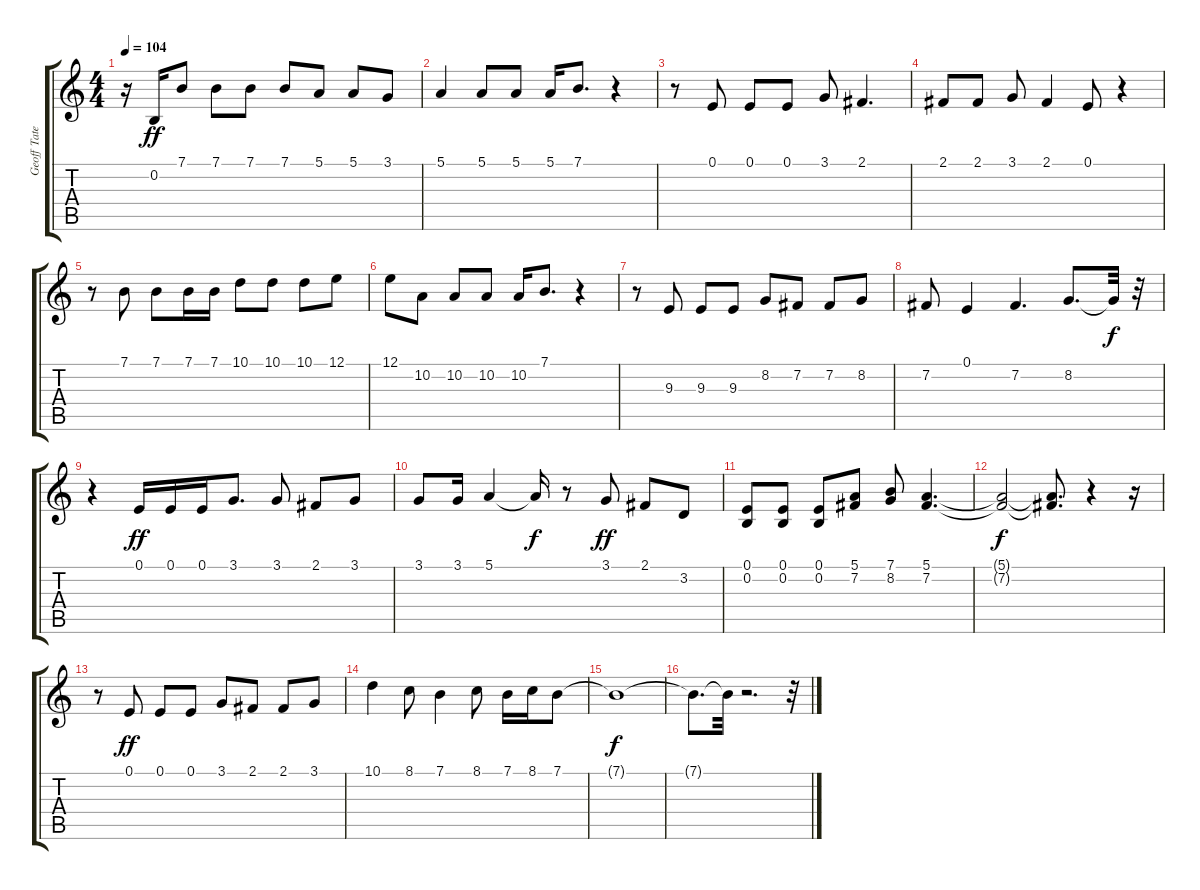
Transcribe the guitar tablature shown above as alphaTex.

\track ("Geoff Tate" "Geoff Tate") {instrument lead8bassandlead}
\staff {score tabs}
\tuning (E4 B3 G3 D3 A2 E2) {hide}
\ts (4 4)
\tempo 104
\clef g2
\ks c
r.16{dy f} 0.2.16{dy ff} 7.1.8 7.1.8 7.1.8 7.1.8 5.1.8 5.1.8 3.1.8 |
5.1.4 5.1.8 5.1.8 5.1.16 7.1.8{d} r.4 |
r.8 0.1.8 0.1.8 0.1.8 3.1.8 2.1.4{d} |
2.1.8 2.1.8 3.1.8 2.1.4 0.1.8 r.4 |
r.8 7.1.8 7.1.8 7.1.16 7.1.16 10.1.8 10.1.8 10.1.8 12.1.8 |
12.1.8 10.2.8 10.2.8 10.2.8 10.2.16 7.1.8{d} r.4 |
r.8 9.3.8 9.3.8 9.3.8 8.2.8 7.2.8 7.2.8 8.2.8 |
7.2.8 0.1.4 7.2.4{d} 8.2.8{d} 8.2{t}.32{dy f} r.32 |
r.4 0.1.16{dy ff} 0.1.16 0.1.16 3.1.8{d} 3.1.8 2.1.8 3.1.8 |
3.1.8 3.1.16 5.1.4 5.1{t}.16{dy f} r.8 3.1.8{dy ff} 2.1.8 3.2.8 |
(0.1 0.2).8 (0.1 0.2).8 (0.1 0.2).8 (5.1 7.2).8 (7.1 8.2).8 (5.1 7.2).4{d} |
(5.1{t} 7.2{t}).2{dy f} (5.1{t} 7.2{t}).8{d} r.4 r.16 |
r.8 0.1.8{dy ff} 0.1.8 0.1.8 3.1.8 2.1.8 2.1.8 3.1.8 |
10.1.4 8.1.8 7.1.4 8.1.8 7.1.16 8.1.16 7.1.8 |
7.1{t}.1{dy f} |
7.1{t}.8{d} 7.1{t}.32 r.2{d} r.32
